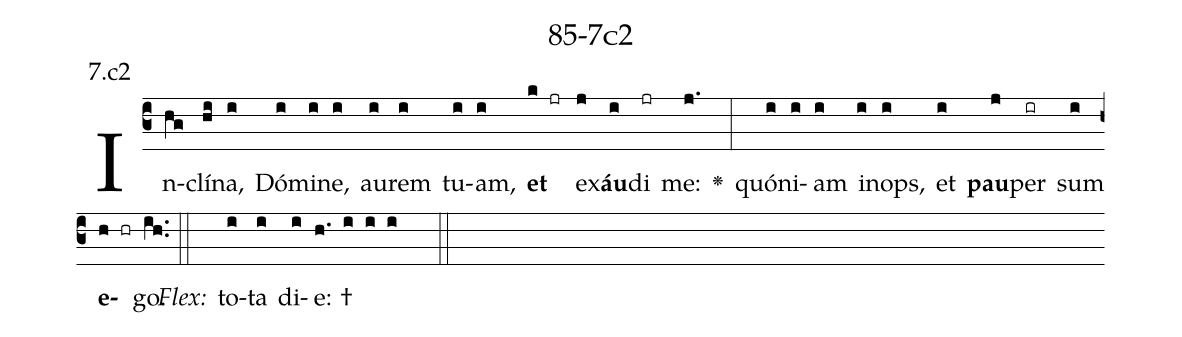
name: 85-7c2;
annotation: 7.c2;
%%
(c3)In(hg)clí(hi)na,(i) Dó(i)mi(i)ne,(i) au(i)rem(i) tu(i)am,(i) <b>et</b>(k jr) ex(j)<b>áu</b>(i)di(jr) me:(j.) <v>\greheightstar</v>(:) quón(i)i(i)am(i) in(i)ops,(i) et(i) <b>pau</b>(j)per(ir) sum(i) <b>e</b>(h hr)go.(ih..) (::)
<i>Flex:</i>()  to(i)ta(i) di(i)e: †(h. i i i  ::)

%E(i) u(i) o(j) u(i) a(h) e.(ih..) (::)
